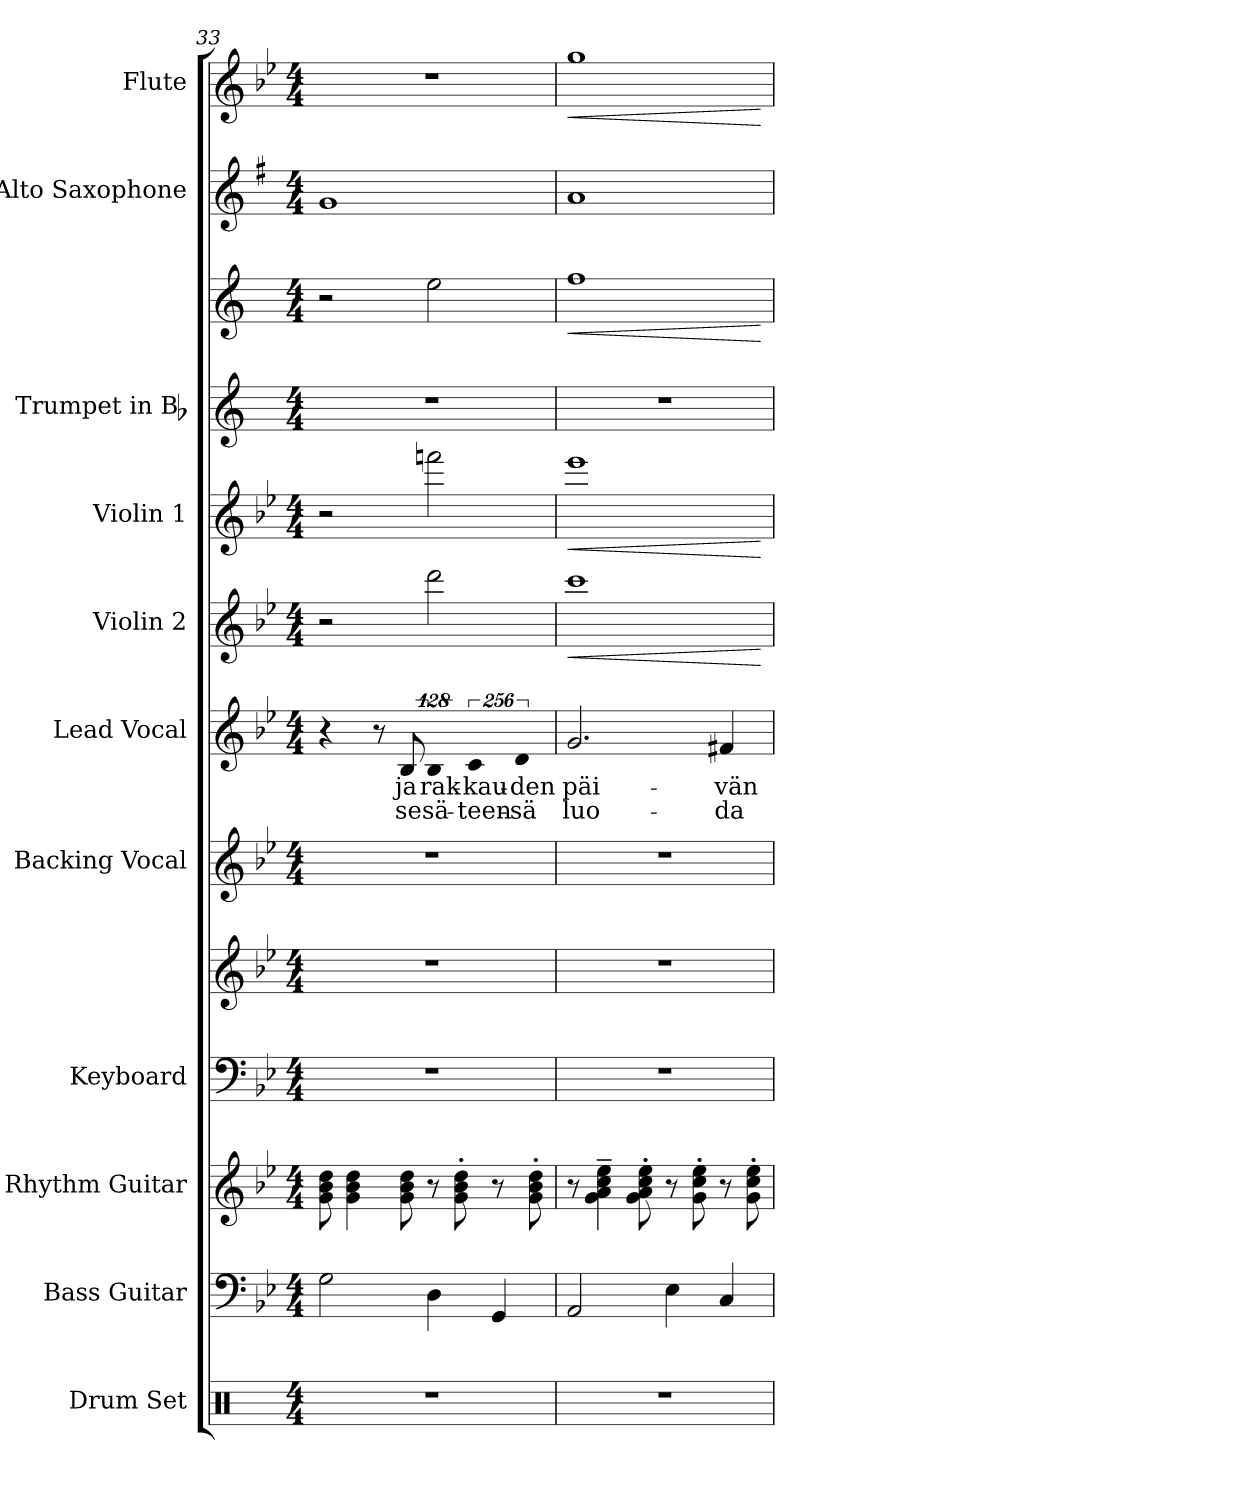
**kern	**kern	**kern	**kern	**kern	**kern	**kern	**text	**text	**kern	**dynam	**kern	**dynam	**kern	**kern	**dynam	**kern	**kern	**dynam
*part11	*part10	*part9	*part8	*part8	*part7	*part6	*part6	*part6	*part5	*part5	*part4	*part4	*part3	*part3	*part3	*part2	*part1	*part1
*staff13	*staff12	*staff11	*staff10	*staff9	*staff8	*staff7	*staff7	*staff7	*staff6	*staff6	*staff5	*staff5	*staff4	*staff3	*staff3/4	*staff2	*staff1	*staff1
*I"Drum Set	*I"Bass Guitar	*I"Rhythm Guitar	*I"Keyboard	*	*I"Backing Vocal	*I"Lead Vocal	*	*	*I"Violin 2	*	*I"Violin 1	*	*I"Trumpet in Bb	*	*	*I"Alto Saxophone	*I"Flute	*
*I'Dr.	*I'Bass	*I'Rhy.	*I'Kbd.	*	*	*	*	*	*I'Vln. 2	*	*I'Vln. 1	*	*I'Tpt.	*	*	*I'Alto Sax.	*I'Fl.	*
*clefX	*clefF4	*clefG2	*clefF4	*clefG2	*clefG2	*clefG2	*	*	*clefG2	*	*clefG2	*	*clefG2	*clefG2	*	*clefG2	*clefG2	*
*	*ITrd7c12	*ITrd7c12	*	*	*	*	*	*	*	*	*	*	*ITrd1c2	*ITrd1c2	*	*ITrd5c9	*	*
*k[]	*k[b-e-]	*k[b-e-]	*k[b-e-]	*k[b-e-]	*k[b-e-]	*k[b-e-]	*	*	*k[b-e-]	*	*k[b-e-]	*	*k[b-e-]	*k[b-e-]	*	*k[b-e-]	*k[b-e-]	*
*C:	*B-:	*B-:	*B-:	*B-:	*B-:	*B-:	*	*	*B-:	*	*B-:	*	*B-:	*B-:	*	*B-:	*B-:	*
*M4/4	*M4/4	*M4/4	*M4/4	*M4/4	*M4/4	*M4/4	*	*	*M4/4	*	*M4/4	*	*M4/4	*M4/4	*	*M4/4	*M4/4	*
=33	=33	=33	=33	=33	=33	=33	=33	=33	=33	=33	=33	=33	=33	=33	=33	=33	=33	=33
1r	2GGi\	8Gi\ 8B-i 8di	1r	1r	1r	4r	.	.	2r	.	2r	.	1r	2r	.	1B-i	1r	.
.	.	4Gi\ 4B-i 4di	.	.	.	.	.	.	.	.	.	.	.	.	.	.	.	.
.	.	.	.	.	.	8r	.	.	.	.	.	.	.	.	.	.	.	.
!	!	!	!	!	!	!	!LO:LY:b:color=#000000	!LO:LY:b:color=#000000	!	!	!	!	!	!	!	!	!	!
.	.	8Gi\ 8B-i 8di	.	.	.	8B-i/	ja	se	.	.	.	.	.	.	.	.	.	.
!	!	!	!	!	!	!LO:N:vis=4	!	!	!	!	!	!	!	!	!	!	!	!
!	!	!	!	!	!	!	!LO:LY:b:color=#000000	!LO:LY:b:color=#000000	!	!	!	!	!	!	!	!	!	!
.	4DDi\	8r	.	.	.	512%85B-i/	rak-	sä-	2dddi\	.	2fffni\	.	.	2ddi\	.	.	.	.
.	.	8Gi\' 8B-i' 8di'	.	.	.	.	.	.	.	.	.	.	.	.	.	.	.	.
!	!	!	!	!	!	!LO:N:vis=4	!	!	!	!	!	!	!	!	!	!	!	!
!	!	!	!	!	!	!	!LO:LY:b:color=#000000	!LO:LY:b:color=#000000	!	!	!	!	!	!	!	!	!	!
.	.	.	.	.	.	1024%171ci/	-kau-	-teen-	.	.	.	.	.	.	.	.	.	.
.	4GGGi/	8r	.	.	.	.	.	.	.	.	.	.	.	.	.	.	.	.
!	!	!	!	!	!	!LO:N:vis=4	!	!	!	!	!	!	!	!	!	!	!	!
!	!	!	!	!	!	!	!LO:LY:b:color=#000000	!LO:LY:b:color=#000000	!	!	!	!	!	!	!	!	!	!
.	.	.	.	.	.	1024%171di/	-den	-sä	.	.	.	.	.	.	.	.	.	.
.	.	8Gi\' 8B-i' 8di'	.	.	.	.	.	.	.	.	.	.	.	.	.	.	.	.
=34	=34	=34	=34	=34	=34	=34	=34	=34	=34	=34	=34	=34	=34	=34	=34	=34	=34	=34
!	!	!	!	!	!	!	!LO:LY:b:color=#000000	!LO:LY:b:color=#000000	!	!LO:HP:b	!	!LO:HP:b	!	!	!LO:HP:b	!	!	!LO:HP:b
1r	2AAAi/	8r	1r	1r	1r	2.gi/	päi-	luo-	1ccci	<	1eee-i	<	1r	1ee-i	<	1ci	1ggi	<
.	.	4Gi\~ 4Ai~ 4ci~ 4e-i~	.	.	.	.	.	.	.	.	.	.	.	.	.	.	.	.
.	.	8Gi\' 8Ai' 8ci' 8e-i'	.	.	.	.	.	.	.	.	.	.	.	.	.	.	.	.
.	4EE-i\	8r	.	.	.	.	.	.	.	.	.	.	.	.	.	.	.	.
.	.	8Gi\' 8ci' 8e-i'	.	.	.	.	.	.	.	.	.	.	.	.	.	.	.	.
!	!	!	!	!	!	!	!LO:LY:b:color=#000000	!LO:LY:b:color=#000000	!	!	!	!	!	!	!	!	!	!
.	4CCi/	8r	.	.	.	4f#Xi/	-vän	-da	.	.	.	.	.	.	.	.	.	.
.	.	8Gi\' 8ci' 8e-i'	.	.	.	.	.	.	.	.	.	.	.	.	.	.	.	.
.	.	.	.	.	.	.	.	.	.	[	.	[	.	.	[	.	.	[
=	=	=	=	=	=	=	=	=	=	=	=	=	=	=	=	=	=	=
*-	*-	*-	*-	*-	*-	*-	*-	*-	*-	*-	*-	*-	*-	*-	*-	*-	*-	*-
